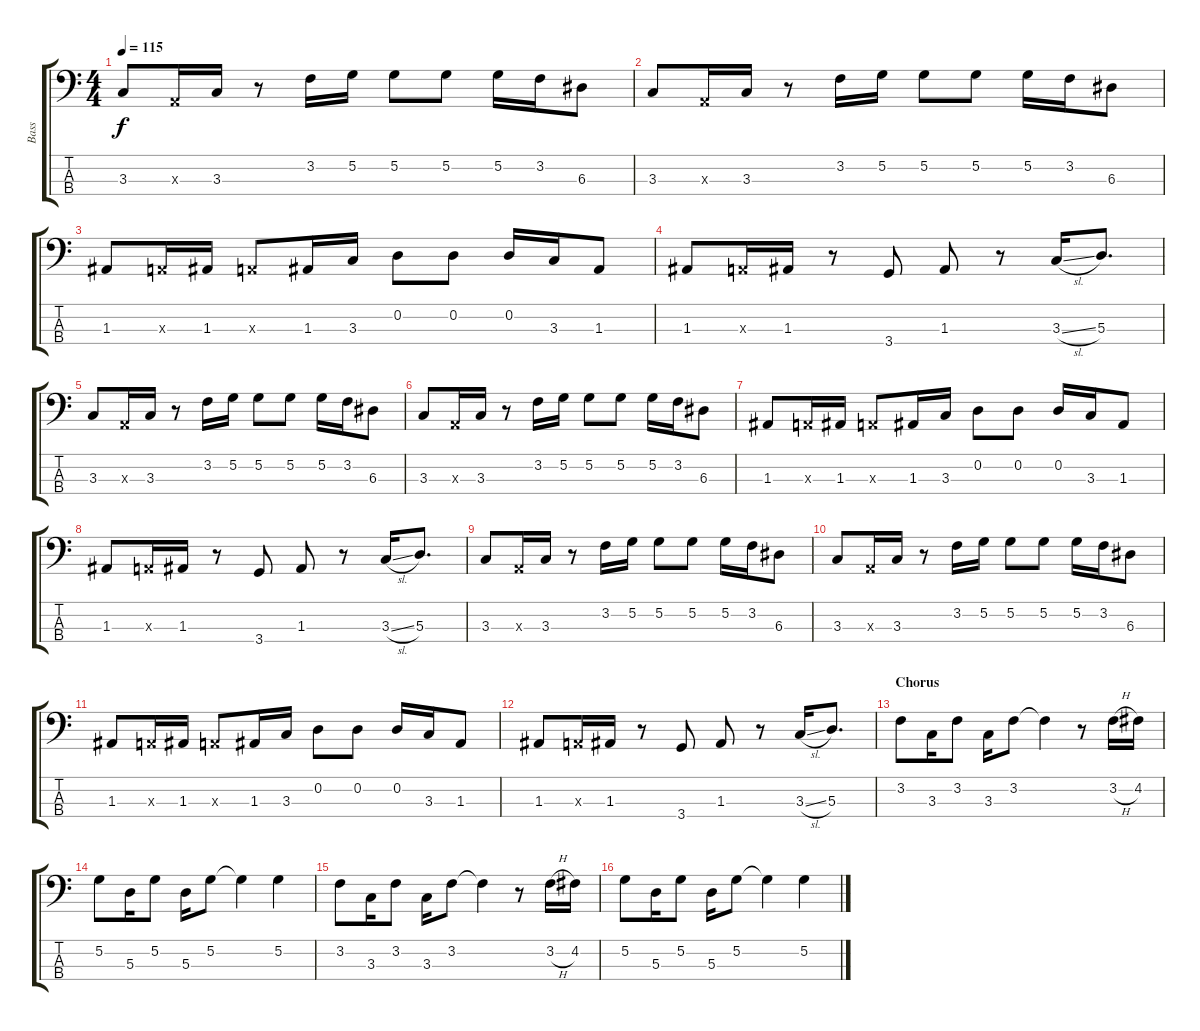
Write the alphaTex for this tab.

\track ("Bass" "Bass") {instrument electricbassfinger}
\staff {score tabs}
\tuning (G2 D2 A1 E1) {hide}
\ts (4 4)
\tempo 115
\clef f4
\ks c
3.3.8{dy f} 0.3{x}.16 3.3.16 r.8 3.2.16 5.2.16 5.2.8 5.2.8 5.2.16 3.2.16 6.3.8 |
3.3.8 0.3{x}.16 3.3.16 r.8 3.2.16 5.2.16 5.2.8 5.2.8 5.2.16 3.2.16 6.3.8 |
1.3.8 0.3{x}.16 1.3.16 0.3{x}.8 1.3.16 3.3.16 0.2.8 0.2.8 0.2.16 3.3.16 1.3.8 |
1.3.8 0.3{x}.16 1.3.16 r.8 3.4.8 1.3.8 r.8 3.3{sl}.16 5.3.8{d} |
3.3.8 0.3{x}.16 3.3.16 r.8 3.2.16 5.2.16 5.2.8 5.2.8 5.2.16 3.2.16 6.3.8 |
3.3.8 0.3{x}.16 3.3.16 r.8 3.2.16 5.2.16 5.2.8 5.2.8 5.2.16 3.2.16 6.3.8 |
1.3.8 0.3{x}.16 1.3.16 0.3{x}.8 1.3.16 3.3.16 0.2.8 0.2.8 0.2.16 3.3.16 1.3.8 |
1.3.8 0.3{x}.16 1.3.16 r.8 3.4.8 1.3.8 r.8 3.3{sl}.16 5.3.8{d} |
3.3.8 0.3{x}.16 3.3.16 r.8 3.2.16 5.2.16 5.2.8 5.2.8 5.2.16 3.2.16 6.3.8 |
3.3.8 0.3{x}.16 3.3.16 r.8 3.2.16 5.2.16 5.2.8 5.2.8 5.2.16 3.2.16 6.3.8 |
1.3.8 0.3{x}.16 1.3.16 0.3{x}.8 1.3.16 3.3.16 0.2.8 0.2.8 0.2.16 3.3.16 1.3.8 |
1.3.8 0.3{x}.16 1.3.16 r.8 3.4.8 1.3.8 r.8 3.3{sl}.16 5.3.8{d} |
\section ("" "Chorus")
3.2.8 3.3.16 3.2.8 3.3.16 3.2.8 3.2{t}.4 r.8 3.2{h}.16 4.2.16 |
5.2.8 5.3.16 5.2.8 5.3.16 5.2.8 5.2{t}.4 5.2.4 |
3.2.8 3.3.16 3.2.8 3.3.16 3.2.8 3.2{t}.4 r.8 3.2{h}.16 4.2.16 |
5.2.8 5.3.16 5.2.8 5.3.16 5.2.8 5.2{t}.4 5.2.4
